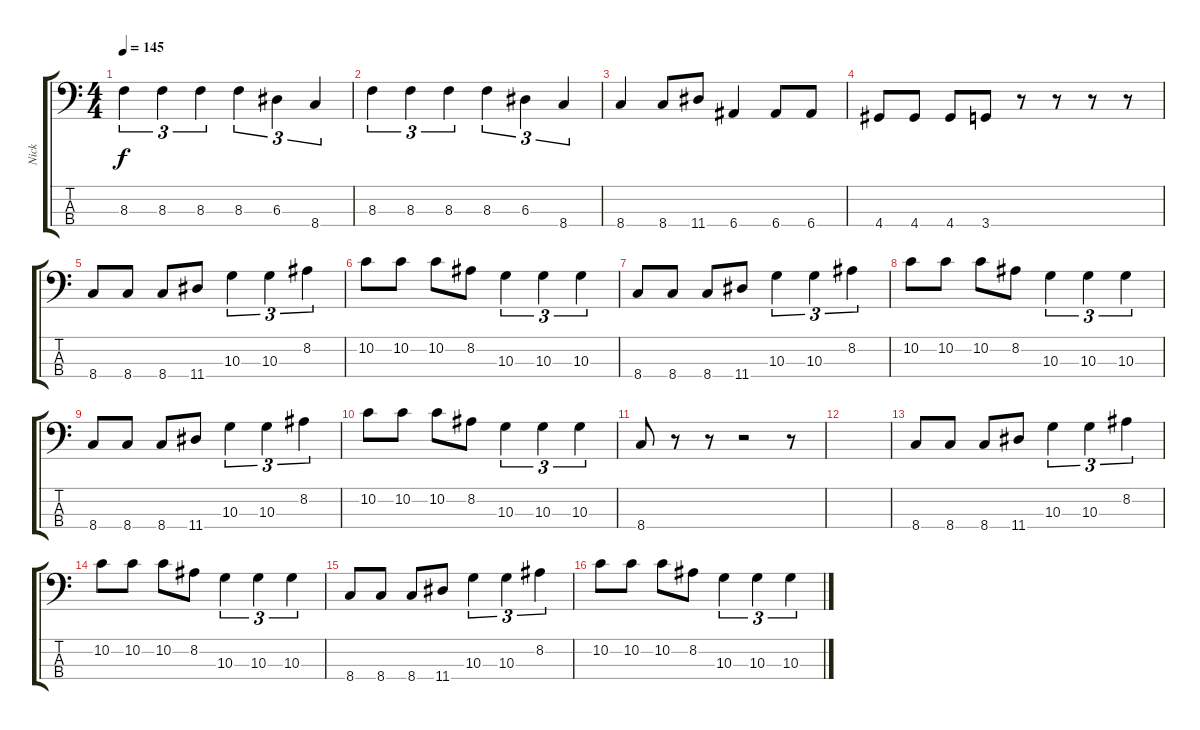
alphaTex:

\track ("Nick" "Nick") {instrument electricbasspick}
\staff {score tabs}
\tuning (G2 D2 A1 E1) {hide}
\ts (4 4)
\tempo 145
\clef f4
\ks c
8.3.4{tu (3 2) dy f} 8.3.4{tu (3 2)} 8.3.4{tu (3 2)} 8.3.4{tu (3 2)} 6.3.4{tu (3 2)} 8.4.4{tu (3 2)} |
8.3.4{tu (3 2)} 8.3.4{tu (3 2)} 8.3.4{tu (3 2)} 8.3.4{tu (3 2)} 6.3.4{tu (3 2)} 8.4.4{tu (3 2)} |
8.4.4 8.4.8 11.4.8 6.4.4 6.4.8 6.4.8 |
4.4.8 4.4.8 4.4.8 3.4.8 r.8 r.8 r.8 r.8 |
8.4.8 8.4.8 8.4.8 11.4.8 10.3.4{tu (3 2)} 10.3.4{tu (3 2)} 8.2.4{tu (3 2)} |
10.2.8 10.2.8 10.2.8 8.2.8 10.3.4{tu (3 2)} 10.3.4{tu (3 2)} 10.3.4{tu (3 2)} |
8.4.8 8.4.8 8.4.8 11.4.8 10.3.4{tu (3 2)} 10.3.4{tu (3 2)} 8.2.4{tu (3 2)} |
10.2.8 10.2.8 10.2.8 8.2.8 10.3.4{tu (3 2)} 10.3.4{tu (3 2)} 10.3.4{tu (3 2)} |
8.4.8 8.4.8 8.4.8 11.4.8 10.3.4{tu (3 2)} 10.3.4{tu (3 2)} 8.2.4{tu (3 2)} |
10.2.8 10.2.8 10.2.8 8.2.8 10.3.4{tu (3 2)} 10.3.4{tu (3 2)} 10.3.4{tu (3 2)} |
8.4.8 r.8 r.8 r.2 r.8 |
|
8.4.8 8.4.8 8.4.8 11.4.8 10.3.4{tu (3 2)} 10.3.4{tu (3 2)} 8.2.4{tu (3 2)} |
10.2.8 10.2.8 10.2.8 8.2.8 10.3.4{tu (3 2)} 10.3.4{tu (3 2)} 10.3.4{tu (3 2)} |
8.4.8 8.4.8 8.4.8 11.4.8 10.3.4{tu (3 2)} 10.3.4{tu (3 2)} 8.2.4{tu (3 2)} |
10.2.8 10.2.8 10.2.8 8.2.8 10.3.4{tu (3 2)} 10.3.4{tu (3 2)} 10.3.4{tu (3 2)}
